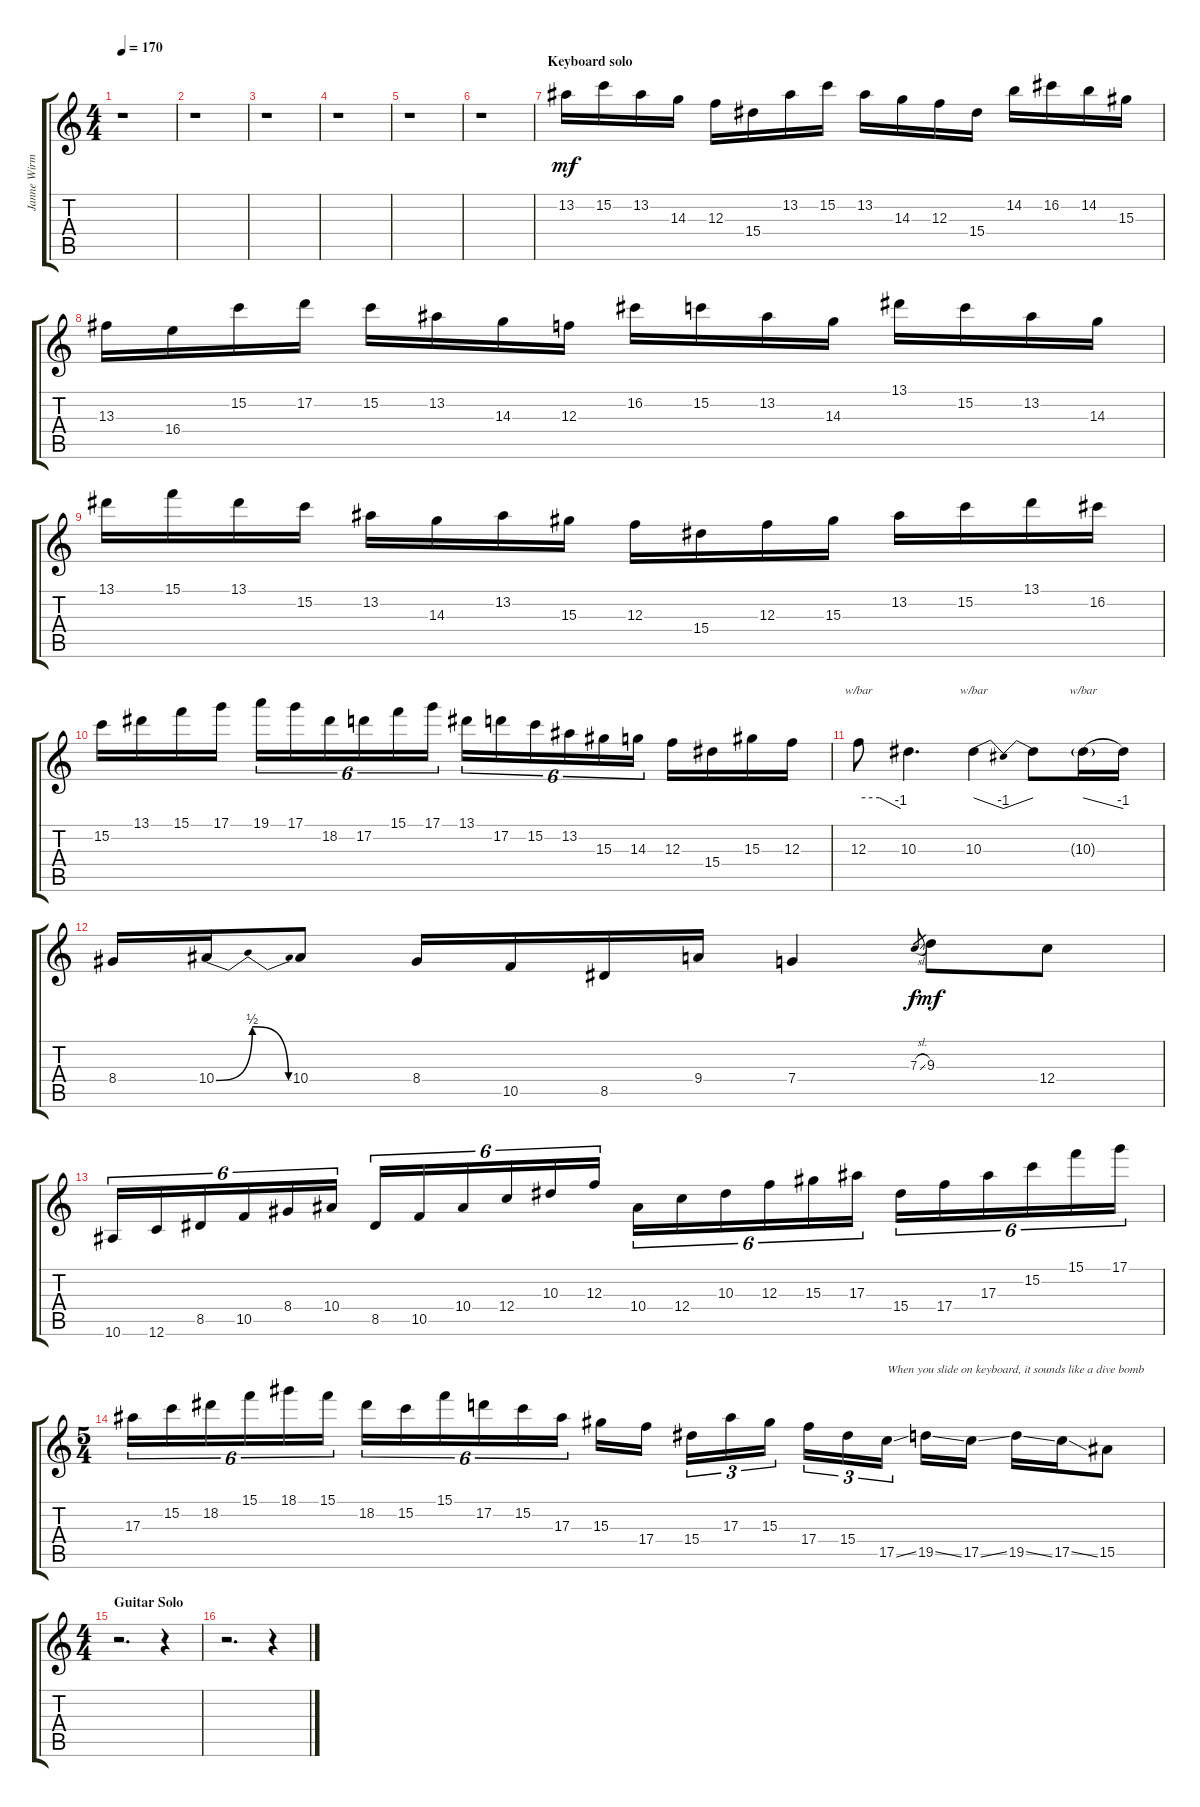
\track ("Janne Wirman 1" "Janne Wirm") {instrument lead2sawtooth}
\staff {score tabs}
\tuning (D5 A4 F4 C4 G3 C3) {hide}
\ts (4 4)
\tempo 170
\clef g2
\ks c
r.1{dy mf} |
r.1 |
r.1 |
r.1 |
r.1 |
r.1 |
\section ("" "Keyboard solo")
13.2.16 15.2.16 13.2.16 14.3.16 12.3.16 15.4.16 13.2.16 15.2.16 13.2.16 14.3.16 12.3.16 15.4.16 14.2.16 16.2.16 14.2.16 15.3.16 |
13.3.16 16.4.16 15.2.16 17.2.16 15.2.16 13.2.16 14.3.16 12.3.16 16.2.16 15.2.16 13.2.16 14.3.16 13.1.16 15.2.16 13.2.16 14.3.16 |
13.1.16 15.1.16 13.1.16 15.2.16 13.2.16 14.3.16 13.2.16 15.3.16 12.3.16 15.4.16 12.3.16 15.3.16 13.2.16 15.2.16 13.1.16 16.2.16 |
15.2.16 13.1.16 15.1.16 17.1.16 19.1.16{tu (6 4)} 17.1.16{tu (6 4)} 18.2.16{tu (6 4)} 17.2.16{tu (6 4)} 15.1.16{tu (6 4)} 17.1.16{tu (6 4)} 13.1.16{tu (6 4)} 17.2.16{tu (6 4)} 15.2.16{tu (6 4)} 13.2.16{tu (6 4)} 15.3.16{tu (6 4)} 14.3.16{tu (6 4)} 12.3.16 15.4.16 15.3.16 12.3.16 |
12.3.8{tbe (custom default 0 0 30 0 60 -4)} 10.3.4{d} 10.3.4{tbe (dip default 0 0 30 -4 60 0)} 10.3{t}.8 10.3{g}.16{tbe (dive default 0 0 60 -4)} 10.3{t}.16 |
8.4.16 10.4{be (bendrelease 0 0 20 2 40 2 60 0)}.16 10.4.8 8.4.16 10.5.16 8.5.16 9.4.16 7.4.4 7.3{sl}.8{gr dy f} 9.3.8{dy mf} 12.4.8 |
10.6.16{tu (6 4)} 12.6.16{tu (6 4)} 8.5.16{tu (6 4)} 10.5.16{tu (6 4)} 8.4.16{tu (6 4)} 10.4.16{tu (6 4)} 8.5.16{tu (6 4)} 10.5.16{tu (6 4)} 10.4.16{tu (6 4)} 12.4.16{tu (6 4)} 10.3.16{tu (6 4)} 12.3.16{tu (6 4)} 10.4.16{tu (6 4)} 12.4.16{tu (6 4)} 10.3.16{tu (6 4)} 12.3.16{tu (6 4)} 15.3.16{tu (6 4)} 17.3.16{tu (6 4)} 15.4.16{tu (6 4)} 17.4.16{tu (6 4)} 17.3.16{tu (6 4)} 15.2.16{tu (6 4)} 15.1.16{tu (6 4)} 17.1.16{tu (6 4)} |
\ts (5 4)
17.3.16{tu (6 4)} 15.2.16{tu (6 4)} 18.2.16{tu (6 4)} 15.1.16{tu (6 4)} 18.1.16{tu (6 4)} 15.1.16{tu (6 4)} 18.2.16{tu (6 4)} 15.2.16{tu (6 4)} 15.1.16{tu (6 4)} 17.2.16{tu (6 4)} 15.2.16{tu (6 4)} 17.3.16{tu (6 4)} 15.3.16 17.4.16 15.4.16{tu (3 2)} 17.3.16{tu (3 2)} 15.3.16{tu (3 2)} 17.4.16{tu (3 2)} 15.4.16{tu (3 2)} 17.5{ss}.16{tu (3 2) txt "When you slide on keyboard, it sounds like a dive bomb"} 19.5{ss}.16 17.5{ss}.16 19.5{ss}.16 17.5{ss}.16 15.5.8 |
\ts (4 4)
\section ("" "Guitar Solo")
r.2{d} r.4 |
r.2{d} r.4
